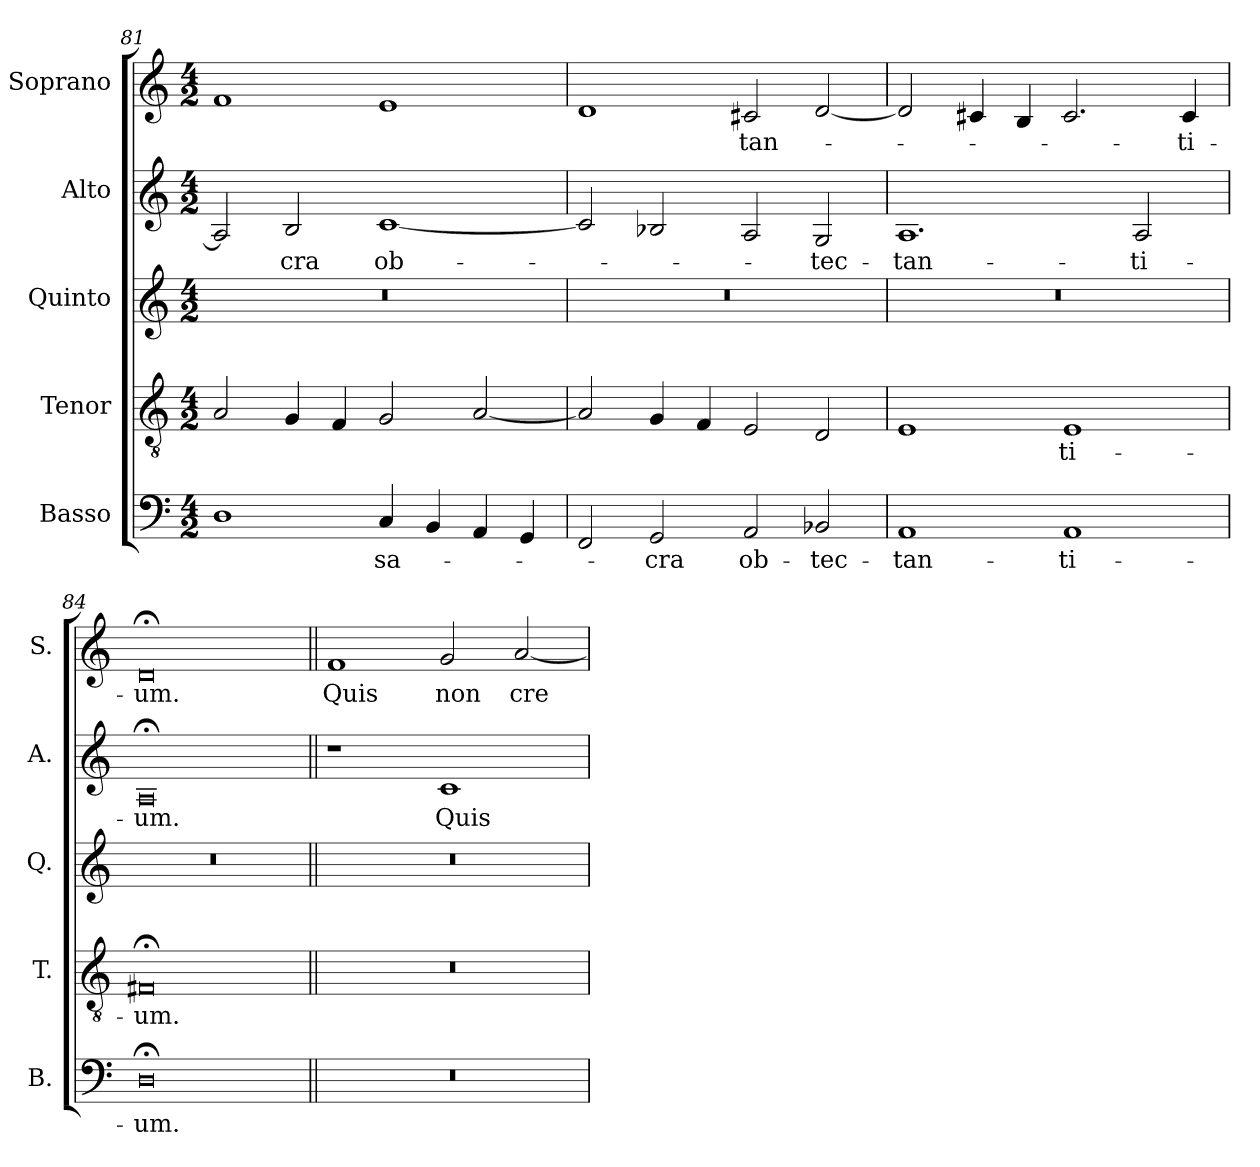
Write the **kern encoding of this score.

**kern	**text	**kern	**text	**kern	**kern	**text	**kern	**text
*part5	*part5	*part4	*part4	*part3	*part2	*part2	*part1	*part1
*staff5	*staff5	*staff4	*staff4	*staff3	*staff2	*staff2	*staff1	*staff1
*I"Basso	*	*I"Tenor	*	*I"Quinto	*I"Alto	*	*I"Soprano	*
*I'B.	*	*I'T.	*	*I'Q.	*I'A.	*	*I'S.	*
*clefF4	*	*clefGv2	*	*clefG2	*clefG2	*	*clefG2	*
*	*	*ITrd7c12	*	*	*	*	*	*
*k[]	*	*k[]	*	*k[]	*k[]	*	*k[]	*
*C:	*	*C:	*	*C:	*C:	*	*C:	*
*M4/2	*	*M4/2	*	*M4/2	*M4/2	*	*M4/2	*
=81	=81	=81	=81	=81	=81	=81	=81	=81
!	!	!	!	!LO:N:vis=1	!	!	!	!
1Di	.	2AAi/	.	0r	2Ai/]	.	1fi	.
!	!	!	!	!	!	!LO:LY:b:color=#000000	!	!
.	.	4GGi/	.	.	2Bi/	-cra	.	.
.	.	4FFi/	.	.	.	.	.	.
!	!LO:LY:b:color=#000000	!	!	!	!	!	!	!
!	!	!	!	!	!	!LO:LY:b:color=#000000	!	!
4Ci/	sa-	2GGi/	.	.	[1ci	ob-	1ei	.
4BBi/	.	.	.	.	.	.	.	.
4AAi/	.	[2AAi/	.	.	.	.	.	.
4GGi/	.	.	.	.	.	.	.	.
=82	=82	=82	=82	=82	=82	=82	=82	=82
!	!	!	!	!LO:N:vis=1	!	!	!	!
2FFi/	.	2AAi/]	.	0r	2ci/]	.	1di	.
!	!LO:LY:b:color=#000000	!	!	!	!	!	!	!
2GGi/	-cra	4GGi/	.	.	2B-Xi/	.	.	.
.	.	4FFi/	.	.	.	.	.	.
!	!LO:LY:b:color=#000000	!	!	!	!	!	!	!
!	!	!	!	!	!	!	!	!LO:LY:b:color=#000000
2AAi/	ob-	2EEi/	.	.	2Ai/	.	2c#Xi/	-tan-
!	!LO:LY:b:color=#000000	!	!	!	!	!	!	!
!	!	!	!	!	!	!LO:LY:b:color=#000000	!	!
2BB-Xi/	-tec-	2DDi/	.	.	2Gi/	-tec-	[2di/	.
!!LO:LB:g=z
=83	=83	=83	=83	=83	=83	=83	=83	=83
!	!LO:LY:b:color=#000000	!	!	!LO:N:vis=1	!	!	!	!
!	!	!	!	!	!	!LO:LY:b:color=#000000	!	!
1AAi	-tan-	1EEi	.	0r	1.Ai	-tan-	2di/]	.
.	.	.	.	.	.	.	4c#Xi/	.
.	.	.	.	.	.	.	4Bi/	.
!	!LO:LY:b:color=#000000	!	!	!	!	!	!	!
!	!	!	!LO:LY:b:color=#000000	!	!	!	!	!
1AAi	-ti-	1EEi	-ti-	.	.	.	2.c#i/	.
!	!	!	!	!	!	!LO:LY:b:color=#000000	!	!
.	.	.	.	.	2Ai/	-ti-	.	.
!	!	!	!	!	!	!	!	!LO:LY:b:color=#000000
.	.	.	.	.	.	.	4c#i/	-ti-
=84	=84	=84	=84	=84	=84	=84	=84	=84
!	!LO:LY:b:color=#000000	!	!	!	!	!	!	!
!	!	!	!LO:LY:b:color=#000000	!LO:N:vis=1	!	!	!	!
!	!	!	!	!	!	!LO:LY:b:color=#000000	!	!
!	!	!	!	!	!	!	!	!LO:LY:b:color=#000000
0D;i	-um.	0FF#X;i	-um.	0r	0A;i	-um.	0d;i	-um.
=85||	=85||	=85||	=85||	=85||	=85||	=85||	=85||	=85||
!LO:N:vis=1	!	!LO:N:vis=1	!	!LO:N:vis=1	!	!	!	!
!	!	!	!	!	!	!	!	!LO:LY:b:color=#000000
0r	.	0r	.	0r	1r	.	1fi	Quis
!	!	!	!	!	!	!LO:LY:b:color=#000000	!	!
!	!	!	!	!	!	!	!	!LO:LY:b:color=#000000
.	.	.	.	.	1ci	Quis	2gi/	non
!	!	!	!	!	!	!	!	!LO:LY:b:color=#000000
.	.	.	.	.	.	.	[2ai/	cre-
=	=	=	=	=	=	=	=	=
*-	*-	*-	*-	*-	*-	*-	*-	*-
